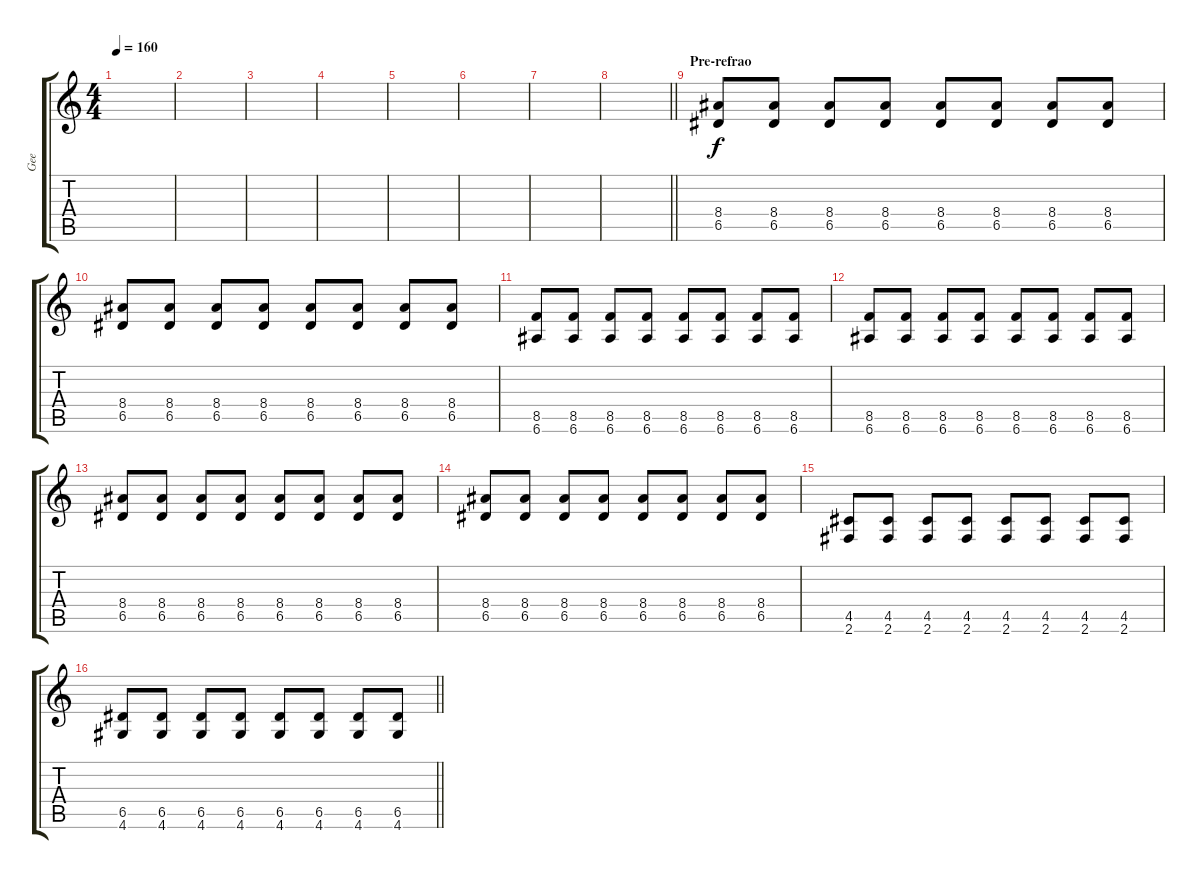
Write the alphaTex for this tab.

\track ("Gee" "Gee") {instrument overdrivenguitar}
\staff {score tabs}
\tuning (E4 B3 G3 D3 A2 E2) {hide}
\ts (4 4)
\tempo 160
\clef g2
\ks c
|
|
|
|
|
|
|
\barLineRight lightlight
|
\section ("" "Pre-refrao")
(8.4 6.5).8 (8.4 6.5).8 (8.4 6.5).8 (8.4 6.5).8 (8.4 6.5).8 (8.4 6.5).8 (8.4 6.5).8 (8.4 6.5).8 |
(8.4 6.5).8 (8.4 6.5).8 (8.4 6.5).8 (8.4 6.5).8 (8.4 6.5).8 (8.4 6.5).8 (8.4 6.5).8 (8.4 6.5).8 |
(8.5 6.6).8 (8.5 6.6).8 (8.5 6.6).8 (8.5 6.6).8 (8.5 6.6).8 (8.5 6.6).8 (8.5 6.6).8 (8.5 6.6).8 |
(8.5 6.6).8 (8.5 6.6).8 (8.5 6.6).8 (8.5 6.6).8 (8.5 6.6).8 (8.5 6.6).8 (8.5 6.6).8 (8.5 6.6).8 |
(8.4 6.5).8 (8.4 6.5).8 (8.4 6.5).8 (8.4 6.5).8 (8.4 6.5).8 (8.4 6.5).8 (8.4 6.5).8 (8.4 6.5).8 |
(8.4 6.5).8 (8.4 6.5).8 (8.4 6.5).8 (8.4 6.5).8 (8.4 6.5).8 (8.4 6.5).8 (8.4 6.5).8 (8.4 6.5).8 |
(4.5 2.6).8 (4.5 2.6).8 (4.5 2.6).8 (4.5 2.6).8 (4.5 2.6).8 (4.5 2.6).8 (4.5 2.6).8 (4.5 2.6).8 |
\barLineRight lightlight
(6.5 4.6).8 (6.5 4.6).8 (6.5 4.6).8 (6.5 4.6).8 (6.5 4.6).8 (6.5 4.6).8 (6.5 4.6).8 (6.5 4.6).8
